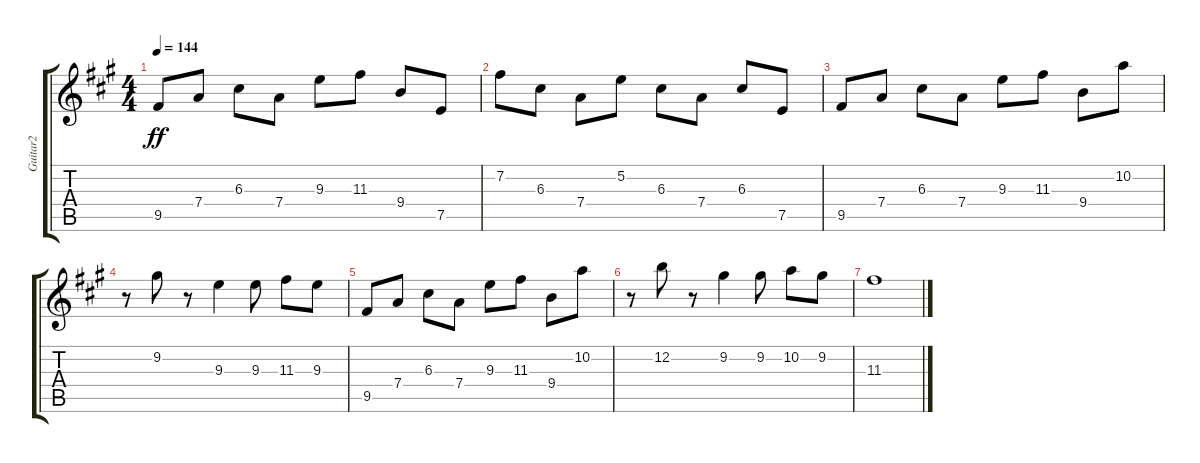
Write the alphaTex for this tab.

\track ("Guitar2" "Guitar2") {instrument electricguitarjazz}
\staff {score tabs}
\tuning (E4 B3 G3 D3 A2 E2) {hide}
\ts (4 4)
\tempo 144
\clef g2
\ks f#minor
9.5.8{dy ff} 7.4.8 6.3.8 7.4.8 9.3.8 11.3.8 9.4.8 7.5.8 |
7.2.8 6.3.8 7.4.8 5.2.8 6.3.8 7.4.8 6.3.8 7.5.8 |
9.5.8 7.4.8 6.3.8 7.4.8 9.3.8 11.3.8 9.4.8 10.2.8 |
r.8 9.2.8 r.8 9.3.4 9.3.8 11.3.8 9.3.8 |
9.5.8 7.4.8 6.3.8 7.4.8 9.3.8 11.3.8 9.4.8 10.2.8 |
r.8 12.2.8 r.8 9.2.4 9.2.8 10.2.8 9.2.8 |
11.3.1
